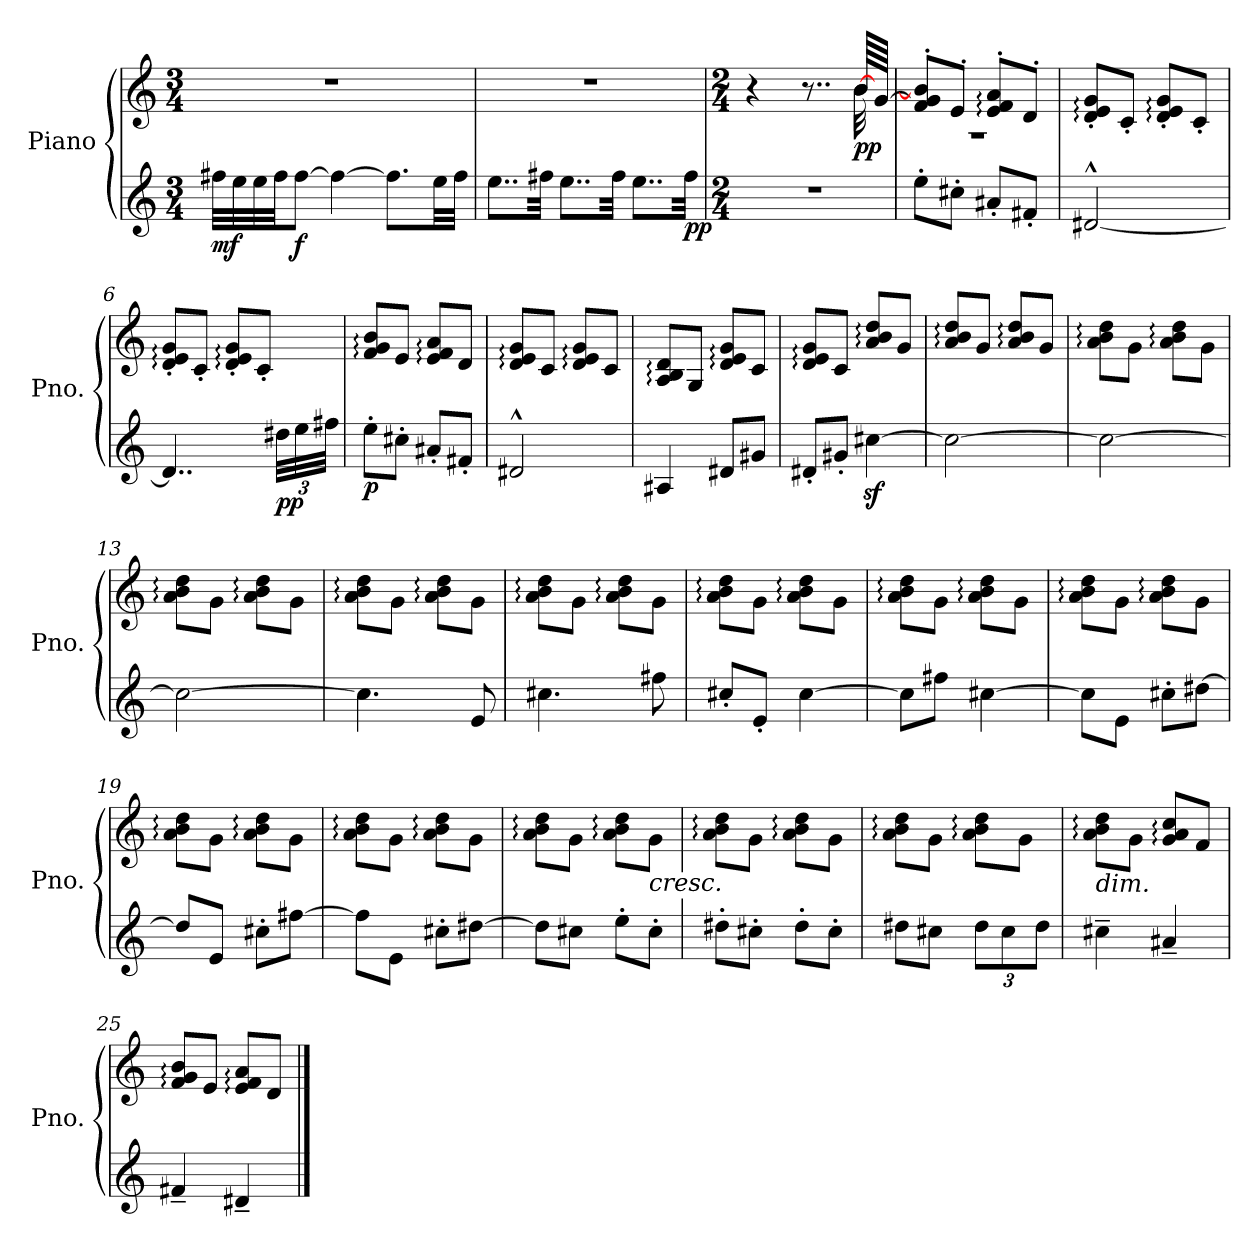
**kern	**kern	**dynam
*part1	*part1	*part1
*staff2	*staff1	*staff1/2
*I"Piano	*	*
*I'Pno.	*	*
*clefG2	*clefG2	*
*k[]	*k[]	*
*M3/4	*M3/4	*
*MM70	*MM70	*
=1	=1	=1
!	!	!LO:DY:b=2
32ff#X\LLL	2.r	mf
32ee\	.	.
32ee\	.	.
32ff#\JJ	.	.
!	!	!LO:DY:b=2
[8ff#\J	.	f
4ff#\_	.	.
8.ff#\L]	.	.
32ee\LL	.	.
32ff#\JJJ	.	.
=2	=2	=2
8..ee\L	2.r	.
32ff#X\Jkk	.	.
8..ee\L	.	.
32ff#\Jkk	.	.
8..ee\L	.	.
!	!	!LO:DY:b=2
32ff#\Jkk	.	pp
=3	=3	=3
*M2/4	*M2/4	*
*	*^	*
2r	4r	4...ryy	.
.	8..r	.	.
!	!	!	!LO:DY:b
.	[64b/LLLL	32b\	pp
.	[64g/JJJJ	.	.
=4	=4	=4	=4
*	*MM45	*	*
8ee'\L	8f/' 8g/]' 8b/]'L	2r	.
8cc#X'\J	8e'/J	.	.
8a#X'/L	8e/:' 8f/:' 8a/:'L	.	.
8f#X'/J	8d'/J	.	.
*	*v	*v	*
=5	=5	=5
*	*MM70	*
[2d#X^^/	8d/:' 8e/:' 8g/:'L	.
.	8c'/J	.
.	8d/:' 8e/:' 8g/:'L	.
.	8c'/J	.
!!LO:LB:g=z
=6	=6	=6
4..d#/]	8d/:' 8e/:' 8g/:'L	.
.	8c'/J	.
.	8d/:' 8e/:' 8g/:'L	.
.	8c'/J	.
*Xbrackettup	*	*
!	!	!LO:DY:b=2
48dd#X\LLL	.	pp
48ee\	.	.
48ff#X\JJJ	.	.
=7	=7	=7
*	*MM45	*
!	!	!LO:DY:b=2
8ee'\L	8f/: 8g/: 8b/:L	p
8cc#X'\J	8e/J	.
8a#X'/L	8e/: 8f/: 8a/:L	.
8f#X'/J	8d/J	.
=8	=8	=8
*	*MM80	*
2d#X^^/	8d/: 8e/: 8g/:L	.
.	8c/J	.
.	8d/: 8e/: 8g/:L	.
.	8c/J	.
=9	=9	=9
4A#X/	8A/: 8B/: 8d/:L	.
.	8G/J	.
8d#X/L	8d/: 8e/: 8g/:L	.
8g#X/J	8c/J	.
=10	=10	=10
8d#X'/L	8d/: 8e/: 8g/:L	.
8g#X'/J	8c/J	.
*	*MM140	*
[4cc#Xz<\	8a/: 8b/: 8dd/:L	.
.	8g/J	.
=11	=11	=11
2cc#\_	8a/: 8b/: 8dd/:L	.
.	8g/J	.
.	8a/: 8b/: 8dd/:L	.
.	8g/J	.
!!LO:LB:g=z
=12	=12	=12
2cc#\_	8a\: 8b\: 8dd\:L	.
.	8g\J	.
.	8a\: 8b\: 8dd\:L	.
.	8g\J	.
=13	=13	=13
2cc#\_	8a\: 8b\: 8dd\:L	.
.	8g\J	.
.	8a\: 8b\: 8dd\:L	.
.	8g\J	.
=14	=14	=14
4.cc#\]	8a\: 8b\: 8dd\:L	.
.	8g\J	.
.	8a\: 8b\: 8dd\:L	.
8e/	8g\J	.
=15	=15	=15
*	*MM140	*
!	!	!LO:DY:b=2
!	!	!LO:DY:n=1:b
4.cc#X\	8a\: 8b\: 8dd\:L	mf mp
.	8g\J	.
.	8a\: 8b\: 8dd\:L	.
8ff#X\	8g\J	.
=16	=16	=16
8cc#X'/L	8a\: 8b\: 8dd\:L	.
8e'/J	8g\J	.
[4cc#\	8a\: 8b\: 8dd\:L	.
.	8g\J	.
=17	=17	=17
8cc#\L]	8a\: 8b\: 8dd\:L	.
8ff#X\J	8g\J	.
[4cc#X\	8a\: 8b\: 8dd\:L	.
.	8g\J	.
!!LO:LB:g=z
=18	=18	=18
8cc#\L]	8a\: 8b\: 8dd\:L	.
8e\J	8g\J	.
8cc#X'\L	8a\: 8b\: 8dd\:L	.
[8dd#X\J	8g\J	.
=19	=19	=19
8dd#/L]	8a\: 8b\: 8dd\:L	.
8e/J	8g\J	.
8cc#X'\L	8a\: 8b\: 8dd\:L	.
[8ff#X\J	8g\J	.
=20	=20	=20
8ff#\L]	8a\: 8b\: 8dd\:L	.
8e\J	8g\J	.
8cc#X'\L	8a\: 8b\: 8dd\:L	.
[8dd#X\J	8g\J	.
=21	=21	=21
8dd#\L]	8a\: 8b\: 8dd\:L	.
8cc#X\J	8g\J	.
8ee'\L	8a\: 8b\: 8dd\:L	.
!	!LO:TX:b:i:t=cresc.	!
8cc#'\J	8g\J	.
=22	=22	=22
8dd#X'\L	8a\: 8b\: 8dd\:L	.
8cc#X'\J	8g\J	.
8dd#'\L	8a\: 8b\: 8dd\:L	.
8cc#'\J	8g\J	.
!!LO:LB:g=z
=23	=23	=23
8dd#X\L	8a\: 8b\: 8dd\:L	.
8cc#X\J	8g\J	.
12dd#\L	8a\: 8b\: 8dd\:L	.
12cc#\	.	.
.	8g\J	.
12dd#\J	.	.
=24	=24	=24
*	*MM120	*
!	!LO:TX:b:i:t=dim.	!
4cc#X~\	8a\: 8b\: 8dd\:L	.
.	8g\J	.
4a#X~/	8g/: 8a/: 8cc/:L	.
.	8f/J	.
=25	=25	=25
4f#X~/	8f/: 8g/: 8b/:L	.
.	8e/J	.
4d#X~/	8e/: 8f/: 8a/:L	.
.	8d/J	.
==	==	==
*-	*-	*-
